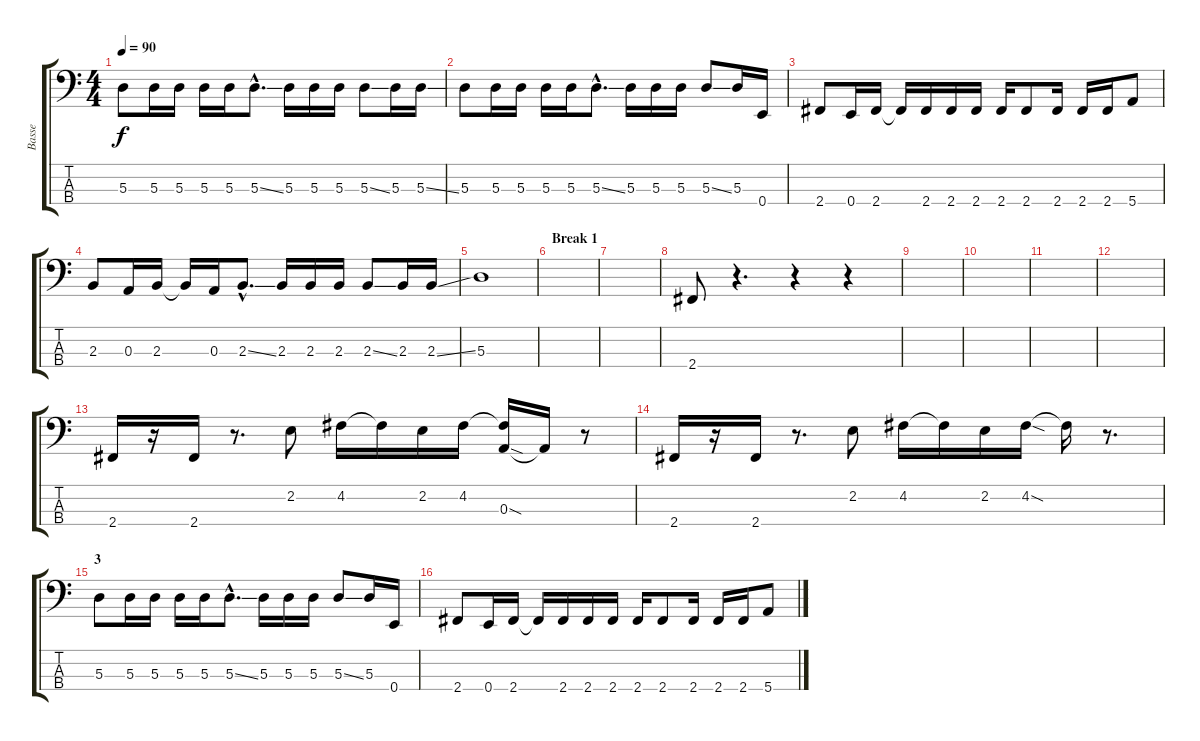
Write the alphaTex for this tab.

\track ("Basse" "Basse") {instrument electricbassfinger}
\staff {score tabs}
\tuning (G2 D2 A1 E1) {hide}
\ts (4 4)
\tempo 90
\clef f4
\ks c
5.3.8{dy f} 5.3.16 5.3.16 5.3.16 5.3.16 5.3{ss hac}.8{d} 5.3.16 5.3.16 5.3.16 5.3{ss}.8 5.3.16 5.3{ss}.16 |
5.3.8 5.3.16 5.3.16 5.3.16 5.3.16 5.3{ss hac}.8{d} 5.3.16 5.3.16 5.3.16 5.3{ss}.8 5.3.16 0.4.16 |
2.4.8 0.4.16 2.4.16 2.4{t}.16 2.4.16 2.4.16 2.4.16 2.4.16 2.4.8 2.4.16 2.4.16 2.4.16 5.4.8 |
2.3.8 0.3.16 2.3.16 2.3{t}.16 0.3.16 2.3{ss hac}.8{d} 2.3.16 2.3.16 2.3.16 2.3{ss}.8 2.3.16 2.3{ss}.16 |
5.3.1 |
\section ("" "Break 1")
|
|
2.4.8 r.4{d} r.4 r.4 |
|
|
|
|
2.4.16 r.16 2.4.16 r.8{d} 2.2.8 4.2.16 4.2{t}.16 2.2.16 4.2.16 (4.2{t} 0.3{sod}).16 0.3{t}.16 r.8 |
2.4.16 r.16 2.4.16 r.8{d} 2.2.8 4.2.16 4.2{t}.16 2.2.16 4.2{sod}.16 4.2{t}.16 r.8{d} |
\section ("" "3")
5.3.8 5.3.16 5.3.16 5.3.16 5.3.16 5.3{ss hac}.8{d} 5.3.16 5.3.16 5.3.16 5.3{ss}.8 5.3.16 0.4.16 |
2.4.8 0.4.16 2.4.16 2.4{t}.16 2.4.16 2.4.16 2.4.16 2.4.16 2.4.8 2.4.16 2.4.16 2.4.16 5.4.8
